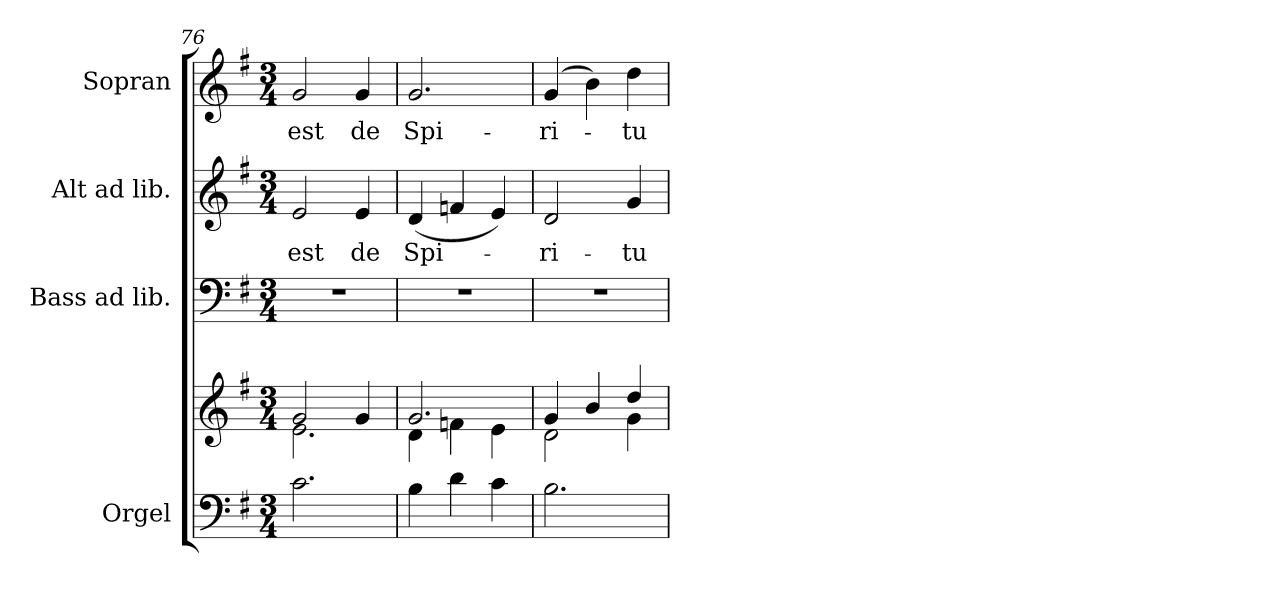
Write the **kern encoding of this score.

**kern	**kern	**kern	**kern	**text	**kern	**text
*part4	*part4	*part3	*part2	*part2	*part1	*part1
*staff5	*staff4	*staff3	*staff2	*staff2	*staff1	*staff1
*I"Orgel	*	*I"Bass ad lib.	*I"Alt ad lib.	*	*I"Sopran	*
*I'Org.	*	*I'B.	*I'A.	*	*I'S.	*
*clefF4	*clefG2	*clefF4	*clefG2	*	*clefG2	*
*k[f#]	*k[f#]	*k[f#]	*k[f#]	*	*k[f#]	*
*G:	*G:	*G:	*G:	*	*G:	*
*M3/4	*M3/4	*M3/4	*M3/4	*	*M3/4	*
=76	=76	=76	=76	=76	=76	=76
*	*^	*	*	*	*	*
!	!	!	!	!	!LO:LY:b	!	!LO:LY:b
2.c\	2g/	2.e\	2.r	2e/	est	2g/	est
!	!	!	!	!	!LO:LY:b	!	!LO:LY:b
.	4g/	.	.	4e/	de	4g/	de
=77	=77	=77	=77	=77	=77	=77	=77
!	!	!	!	!	!LO:LY:b	!	!LO:LY:b
4B\	2.g/	4d\	2.r	(<4d/	Spi-	2.g/	Spi-
4d\	.	4fn\	.	4fn/	.	.	.
4c\	.	4e\	.	4e/)	.	.	.
=78	=78	=78	=78	=78	=78	=78	=78
!	!	!	!	!	!LO:LY:b	!	!LO:LY:b
2.B\	4g/	2d\	2.r	2d/	-ri-	(4g/	-ri-
.	4b/	.	.	.	.	4b\)	.
!	!	!	!	!	!LO:LY:b	!	!LO:LY:b
.	4dd/	4g\	.	4g/	-tu	4dd\	-tu
*	*v	*v	*	*	*	*	*
=	=	=	=	=	=	=
*-	*-	*-	*-	*-	*-	*-
